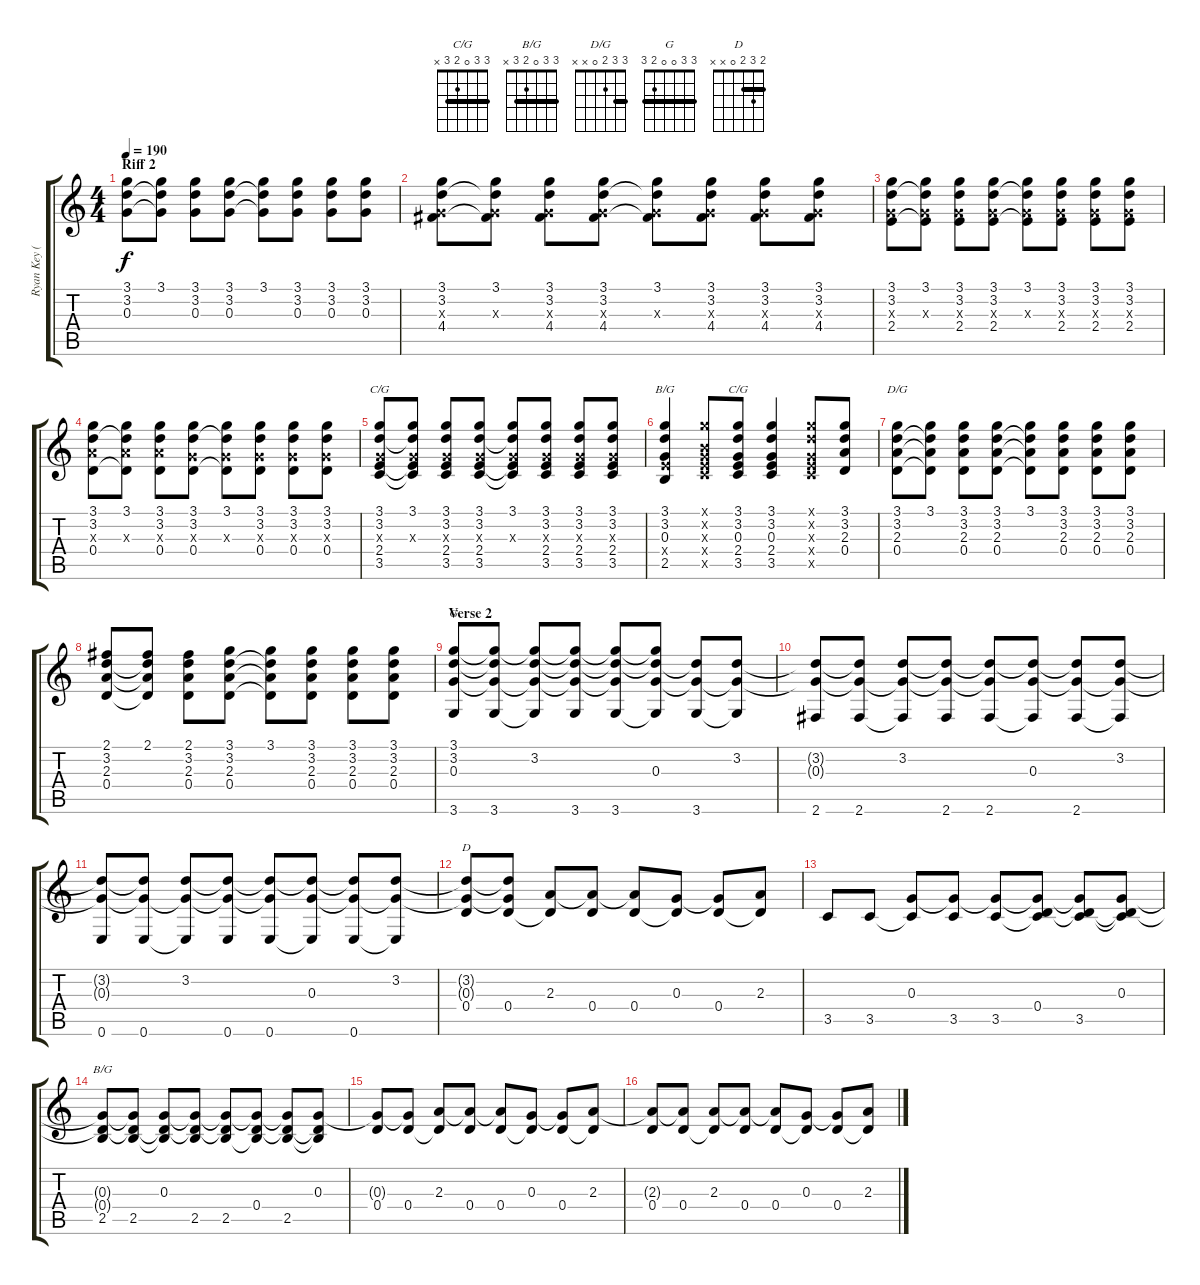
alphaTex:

\track ("Ryan Key (Acoustic Guitar)" "Ryan Key (") {instrument acousticguitarsteel}
\staff {score tabs}
\tuning (E4 B3 G3 D3 A2 E2) {hide}
\chord ("C/G" 3 3 x 2 3 x) {barre 3}
\chord ("B/G" 3 3 x 2 3 x) {barre 3}
\chord ("C/G" 3 3 0 2 3 x) {barre 3}
\chord ("D/G" 3 3 2 0 x x) {barre 3}
\chord ("G" 3 3 0 0 2 3) {barre 3}
\chord ("D" 2 3 2 0 x x) {barre 2}
\chord ("B/G" 3 3 0 2 3 x) {barre 3}
\ts (4 4)
\section ("" "Riff 2")
\tempo 190
\clef g2
\ks c
(3.1 3.2 0.3).8{dy f} (3.1 3.2{t} 0.3{t}).8 (3.1 3.2 0.3).8 (3.1 3.2 0.3).8 (3.1 3.2{t} 0.3{t}).8 (3.1 3.2 0.3).8 (3.1 3.2 0.3).8 (3.1 3.2 0.3).8 |
(3.1 3.2 0.3{x} 4.4).8 (3.1 3.2{t} 0.3{x} 4.4{t}).8 (3.1 3.2 0.3{x} 4.4).8 (3.1 3.2 0.3{x} 4.4).8 (3.1 3.2{t} 0.3{x} 4.4{t}).8 (3.1 3.2 0.3{x} 4.4).8 (3.1 3.2 0.3{x} 4.4).8 (3.1 3.2 0.3{x} 4.4).8 |
(3.1 3.2 0.3{x} 2.4).8 (3.1 3.2{t} 0.3{x} 2.4{t}).8 (3.1 3.2 0.3{x} 2.4).8 (3.1 3.2 0.3{x} 2.4).8 (3.1 3.2{t} 0.3{x} 2.4{t}).8 (3.1 3.2 0.3{x} 2.4).8 (3.1 3.2 0.3{x} 2.4).8 (3.1 3.2 0.3{x} 2.4).8 |
(3.1 3.2 2.3{x} 0.4).8 (3.1 3.2{t} 2.3{x} 0.4{t}).8 (3.1 3.2 2.3{x} 0.4).8 (3.1 3.2 0.3{x} 0.4).8 (3.1 3.2{t} 0.3{x} 0.4{t}).8 (3.1 3.2 0.3{x} 0.4).8 (3.1 3.2 0.3{x} 0.4).8 (3.1 3.2 0.3{x} 0.4).8 |
(3.1 3.2 0.3{x} 2.4 3.5).8{ch "C/G"} (3.1 3.2{t} 0.3{x} 2.4{t} 3.5{t}).8 (3.1 3.2 0.3{x} 2.4 3.5).8 (3.1 3.2 0.3{x} 2.4 3.5).8 (3.1 3.2{t} 0.3{x} 2.4{t} 3.5{t}).8 (3.1 3.2 0.3{x} 2.4 3.5).8 (3.1 3.2 0.3{x} 2.4 3.5).8 (3.1 3.2 0.3{x} 2.4 3.5).8 |
(3.1 3.2 0.3 2.4{x} 2.5).4{ch "B/G"} (3.1{x} 0.2{x} 0.3{x} 2.4{x} 3.5{x}).8 (3.1 3.2 0.3 2.4 3.5).8{ch "C/G"} (3.1 3.2 0.3 2.4 3.5).4 (3.1{x} 3.2{x} 0.3{x} 2.4{x} 3.5{x}).8 (3.1 3.2 2.3 0.4).8 |
(3.1 3.2 2.3 0.4).8{ch "D/G"} (3.1 3.2{t} 2.3{t} 0.4{t}).8 (3.1 3.2 2.3 0.4).8 (3.1 3.2 2.3 0.4).8 (3.1 3.2{t} 2.3{t} 0.4{t}).8 (3.1 3.2 2.3 0.4).8 (3.1 3.2 2.3 0.4).8 (3.1 3.2 2.3 0.4).8 |
(2.1 3.2 2.3 0.4).8 (2.1 3.2{t} 2.3{t} 0.4{t}).8 (2.1 3.2 2.3 0.4).8 (3.1 3.2 2.3 0.4).8 (3.1 3.2{t} 2.3{t} 0.4{t}).8 (3.1 3.2 2.3 0.4).8 (3.1 3.2 2.3 0.4).8 (3.1 3.2 2.3 0.4).8 |
\section ("" "Verse 2")
(3.1 3.2 0.3 3.6).8{ch "G"} (3.1{t} 3.2{t} 0.3{t} 3.6).8 (3.1{t} 3.2 0.3{t} 3.6{t}).8 (3.1{t} 3.2{t} 0.3{t} 3.6).8 (3.1{t} 3.2{t} 0.3{t} 3.6).8 (3.1{t} 3.2{t} 0.3 3.6{t}).8 (3.2{t} 0.3{t} 3.6).8 (3.2 0.3{t} 3.6{t}).8 |
(3.2{t} 0.3{t} 2.6).8 (3.2{t} 0.3{t} 2.6).8 (3.2 0.3{t} 2.6{t}).8 (3.2{t} 0.3{t} 2.6).8 (3.2{t} 0.3{t} 2.6).8 (3.2{t} 0.3 2.6{t}).8 (3.2{t} 0.3{t} 2.6).8 (3.2 0.3{t} 2.6{t}).8 |
(3.2{t} 0.3{t} 0.6).8 (3.2{t} 0.3{t} 0.6).8 (3.2 0.3{t} 0.6{t}).8 (3.2{t} 0.3{t} 0.6).8 (3.2{t} 0.3{t} 0.6).8 (3.2{t} 0.3 0.6{t}).8 (3.2{t} 0.3{t} 0.6).8 (3.2 0.3{t} 0.6{t}).8 |
(3.2{t} 0.3{t} 0.4).8{ch "D"} (3.2{t} 0.3{t} 0.4).8 (2.3 0.4{t}).8 (2.3{t} 0.4).8 (2.3{t} 0.4).8 (0.3 0.4{t}).8 (0.3{t} 0.4).8 (2.3 0.4{t}).8 |
3.5.8 3.5.8 (0.3 3.5{t}).8 (0.3{t} 3.5).8 (0.3{t} 3.5).8 (0.3{t} 0.4 3.5{t}).8 (0.3{t} 0.4{t} 3.5).8 (0.3 0.4{t} 3.5{t}).8 |
(0.3{t} 0.4{t} 2.5).8{ch "B/G"} (0.3{t} 0.4{t} 2.5).8 (0.3 0.4{t} 2.5{t}).8 (0.3{t} 0.4{t} 2.5).8 (0.3{t} 0.4{t} 2.5).8 (0.3{t} 0.4 2.5{t}).8 (0.3{t} 0.4{t} 2.5).8 (0.3 0.4{t} 2.5{t}).8 |
(0.3{t} 0.4).8 (0.3{t} 0.4).8 (2.3 0.4{t}).8 (2.3{t} 0.4).8 (2.3{t} 0.4).8 (0.3 0.4{t}).8 (0.3{t} 0.4).8 (2.3 0.4{t}).8 |
(2.3{t} 0.4).8 (2.3{t} 0.4).8 (2.3 0.4{t}).8 (2.3{t} 0.4).8 (2.3{t} 0.4).8 (0.3 0.4{t}).8 (0.3{t} 0.4).8 (2.3 0.4{t}).8
